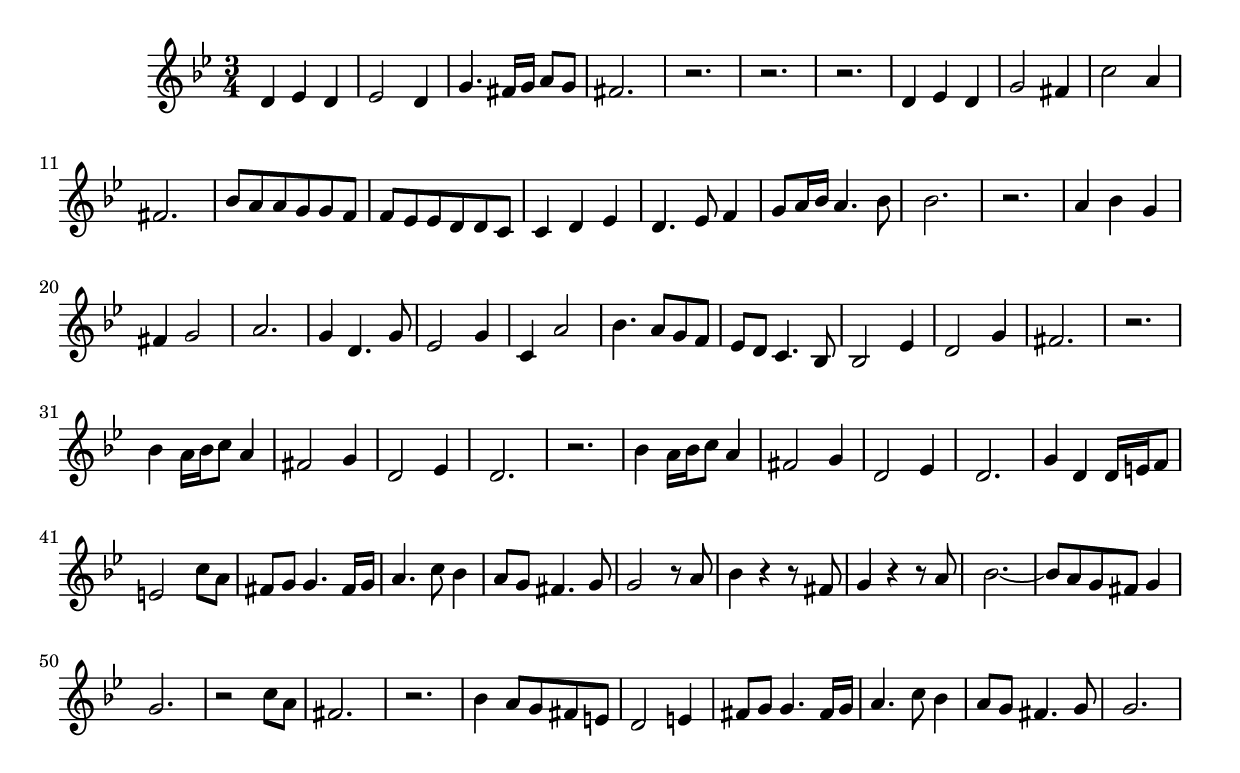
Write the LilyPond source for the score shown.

\version "2.19.49"
%{\header {
  title = "aria `O Jordan, Sacred Tide' from Esther"
  composer = "G.F. Handel"
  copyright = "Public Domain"
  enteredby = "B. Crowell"
}%}
\score{{\key g \minor
\time 3/4
%{\tempo 8=120
%}\relative d' {
  d4 es d | es2 d4 | g4. fis16 g a8 g | fis2. | r2. | r2. | r2. | d4 es d | g2 fis4 | c'2 a4 | fis2. |
  bes8 a a g g f | f es es d d c | c4 d es | d4. es8 f4 | g8 a16 bes a4. bes8 | bes2. | r2. |
  a4 bes g | fis4 g2 | a2. | g4 d4. g8 | es2 g4 | c,4 a'2 | bes4. a8 g f | es8 d c4. bes8 | bes2 es4 | d2 g4 | fis2. | r2. |
  bes4 a16 bes c8 a4 | fis2 g4 | d2 es4 | d2. | r2. | bes'4 a16 bes c8 a4 | fis2 g4 | d2 es4 | d2. |
  g4 d d16 e f8 | e2 c'8 a | fis8 g g4. fis16 g | a4. c8 bes4 | a8 g fis4. g8 | g2 r8 a8 |
  bes4 r r8 fis8 | g4 r r8 a | bes2.~ | bes8 a g fis g4 | g2. | r2 c8 a | fis2. | r2. | bes4 a8 g fis e | d2 e4 | fis8 g g4. fis16 g |
  a4. c8 bes4 | a8 g fis4. g8 | g2.
}
}}